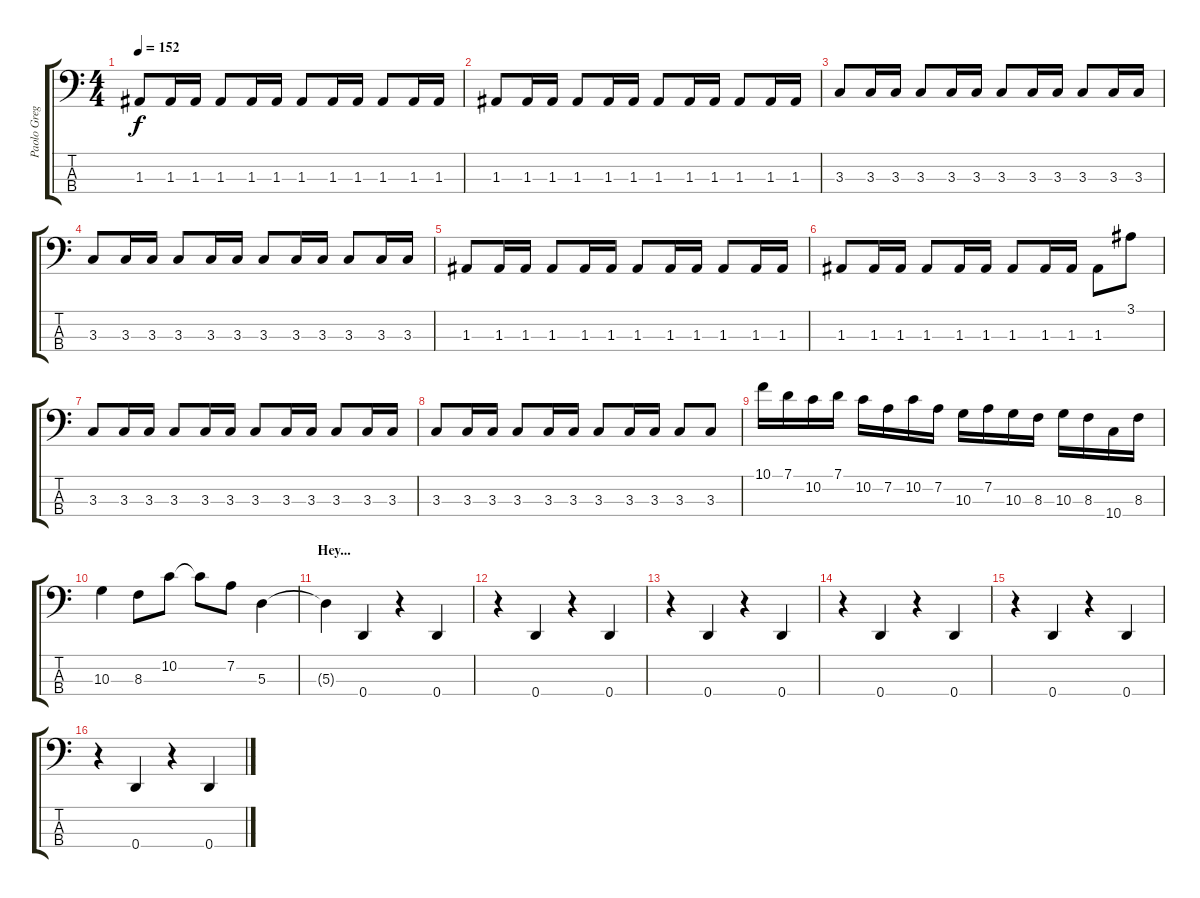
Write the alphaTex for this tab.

\track ("Paolo Gregoletto" "Paolo Greg") {instrument electricbasspick}
\staff {score tabs}
\tuning (G2 D2 A1 D1) {hide}
\ts (4 4)
\tempo 152
\clef f4
\ks c
1.3.8{dy f} 1.3.16 1.3.16 1.3.8 1.3.16 1.3.16 1.3.8 1.3.16 1.3.16 1.3.8 1.3.16 1.3.16 |
1.3.8 1.3.16 1.3.16 1.3.8 1.3.16 1.3.16 1.3.8 1.3.16 1.3.16 1.3.8 1.3.16 1.3.16 |
3.3.8 3.3.16 3.3.16 3.3.8 3.3.16 3.3.16 3.3.8 3.3.16 3.3.16 3.3.8 3.3.16 3.3.16 |
3.3.8 3.3.16 3.3.16 3.3.8 3.3.16 3.3.16 3.3.8 3.3.16 3.3.16 3.3.8 3.3.16 3.3.16 |
1.3.8 1.3.16 1.3.16 1.3.8 1.3.16 1.3.16 1.3.8 1.3.16 1.3.16 1.3.8 1.3.16 1.3.16 |
1.3.8 1.3.16 1.3.16 1.3.8 1.3.16 1.3.16 1.3.8 1.3.16 1.3.16 1.3.8 3.1.8 |
3.3.8 3.3.16 3.3.16 3.3.8 3.3.16 3.3.16 3.3.8 3.3.16 3.3.16 3.3.8 3.3.16 3.3.16 |
3.3.8 3.3.16 3.3.16 3.3.8 3.3.16 3.3.16 3.3.8 3.3.16 3.3.16 3.3.8 3.3.8 |
10.1.16 7.1.16 10.2.16 7.1.16 10.2.16 7.2.16 10.2.16 7.2.16 10.3.16 7.2.16 10.3.16 8.3.16 10.3.16 8.3.16 10.4.16 8.3.16 |
10.3.4 8.3.8 10.2.8 10.2{t}.8 7.2.8 5.3.4 |
\section ("" "Hey...")
5.3{t}.4 0.4.4 r.4 0.4.4 |
r.4 0.4.4 r.4 0.4.4 |
r.4 0.4.4 r.4 0.4.4 |
r.4 0.4.4 r.4 0.4.4 |
r.4 0.4.4 r.4 0.4.4 |
r.4 0.4.4 r.4 0.4.4
